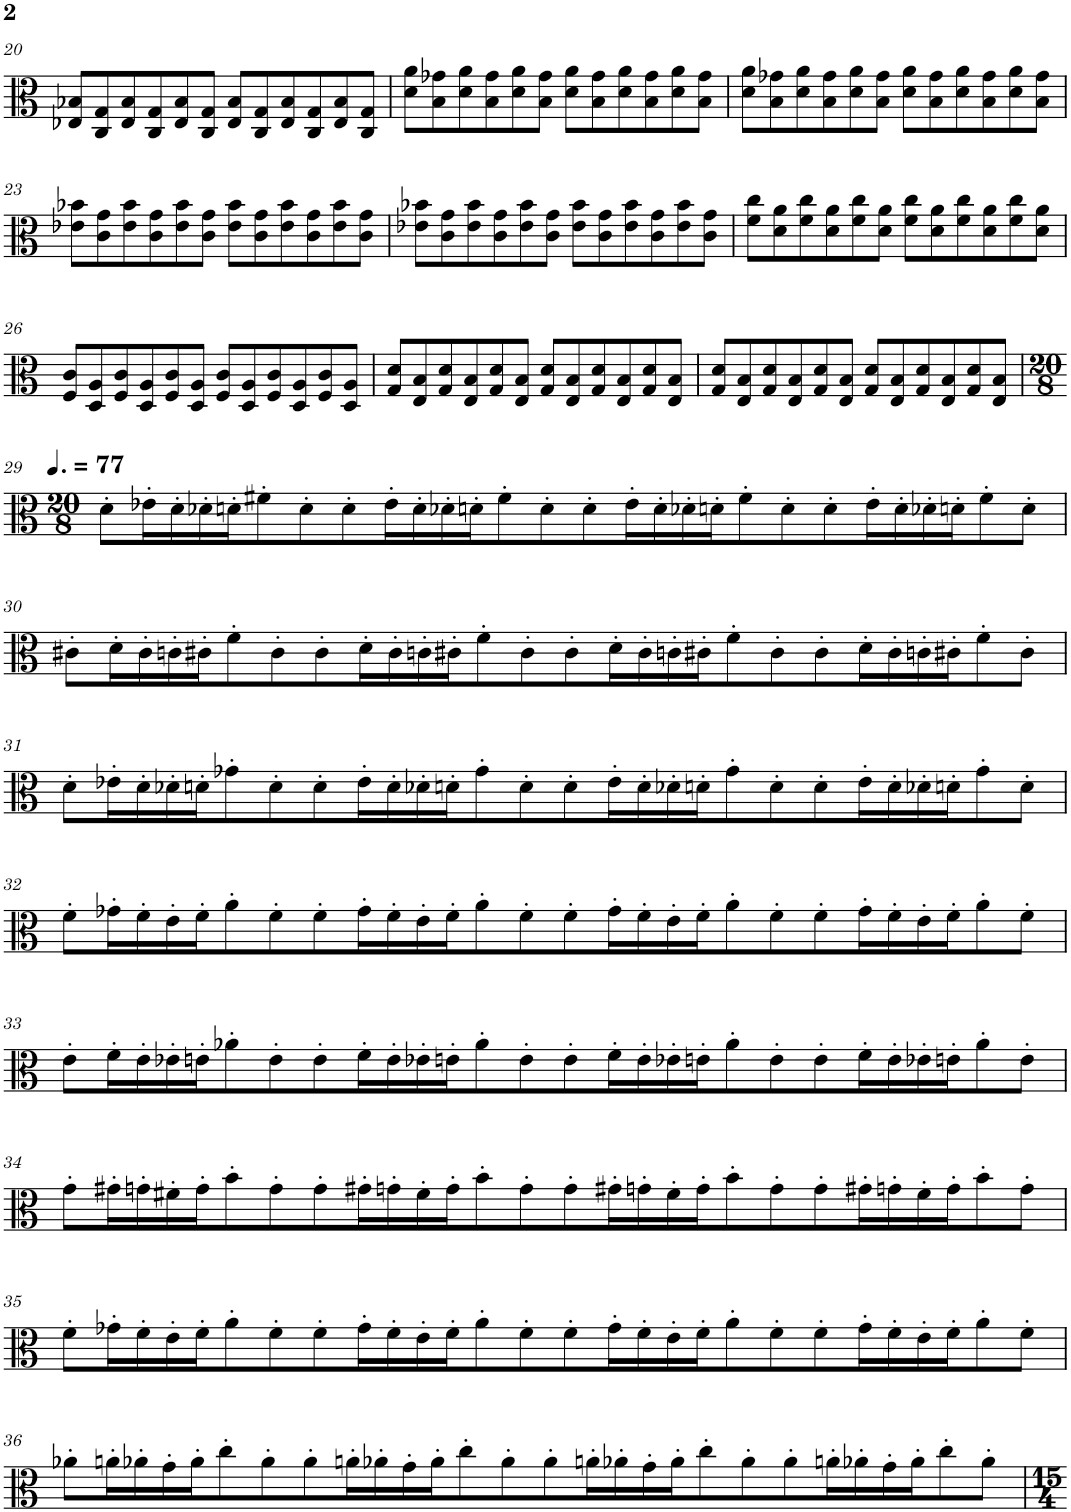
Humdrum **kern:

**kern
*part1
*staff1
*I"Viola
*I'Vla.
!!LO:PB:g=z
*clefC3
*k[]
*M6/4
=20
8E-X/ 8B-X/L
8C/ 8G/
8E-/ 8B-/
8C/ 8G/
8E-/ 8B-/
8C/ 8G/J
8E-/ 8B-/L
8C/ 8G/
8E-/ 8B-/
8C/ 8G/
8E-/ 8B-/
8C/ 8G/J
=21
8d\ 8a\L
8B\ 8g-X\
8d\ 8a\
8B\ 8g-\
8d\ 8a\
8B\ 8g-\J
8d\ 8a\L
8B\ 8g-\
8d\ 8a\
8B\ 8g-\
8d\ 8a\
8B\ 8g-\J
=22
8d\ 8a\L
8B\ 8g-X\
8d\ 8a\
8B\ 8g-\
8d\ 8a\
8B\ 8g-\J
8d\ 8a\L
8B\ 8g-\
8d\ 8a\
8B\ 8g-\
8d\ 8a\
8B\ 8g-\J
!!LO:LB:g=z
=23
8e-X\ 8b-X\L
8c\ 8g\
8e-\ 8b-\
8c\ 8g\
8e-\ 8b-\
8c\ 8g\J
8e-\ 8b-\L
8c\ 8g\
8e-\ 8b-\
8c\ 8g\
8e-\ 8b-\
8c\ 8g\J
=24
8e-X\ 8b-X\L
8c\ 8g\
8e-\ 8b-\
8c\ 8g\
8e-\ 8b-\
8c\ 8g\J
8e-\ 8b-\L
8c\ 8g\
8e-\ 8b-\
8c\ 8g\
8e-\ 8b-\
8c\ 8g\J
=25
8f\ 8cc\L
8d\ 8a\
8f\ 8cc\
8d\ 8a\
8f\ 8cc\
8d\ 8a\J
8f\ 8cc\L
8d\ 8a\
8f\ 8cc\
8d\ 8a\
8f\ 8cc\
8d\ 8a\J
!!LO:LB:g=z
=26
8F/ 8c/L
8D/ 8A/
8F/ 8c/
8D/ 8A/
8F/ 8c/
8D/ 8A/J
8F/ 8c/L
8D/ 8A/
8F/ 8c/
8D/ 8A/
8F/ 8c/
8D/ 8A/J
=27
8G/ 8d/L
8E/ 8B/
8G/ 8d/
8E/ 8B/
8G/ 8d/
8E/ 8B/J
8G/ 8d/L
8E/ 8B/
8G/ 8d/
8E/ 8B/
8G/ 8d/
8E/ 8B/J
=28
8G/ 8d/L
8E/ 8B/
8G/ 8d/
8E/ 8B/
8G/ 8d/
8E/ 8B/J
8G/ 8d/L
8E/ 8B/
8G/ 8d/
8E/ 8B/
8G/ 8d/
8E/ 8B/J
!!LO:LB:g=z
=29
*M20/8
*MM115
8d'\L
16e-X'\L
16d'\
16d-X'\
16dn'\J
8f#X'\
8d'\
8d'\
16e-'\L
16d'\
16d-X'\
16dn'\J
8f#'\
8d'\
8d'\
16e-'\L
16d'\
16d-X'\
16dn'\J
8f#'\
8d'\
8d'\
16e-'\L
16d'\
16d-X'\
16dn'\J
8f#'\
8d'\J
!!LO:LB:g=z
=30
8c#X'\L
16d'\L
16c#'\
16cn'\
16c#X'\J
8f'\
8c#'\
8c#'\
16d'\L
16c#'\
16cn'\
16c#X'\J
8f'\
8c#'\
8c#'\
16d'\L
16c#'\
16cn'\
16c#X'\J
8f'\
8c#'\
8c#'\
16d'\L
16c#'\
16cn'\
16c#X'\J
8f'\
8c#'\J
!!LO:LB:g=z
=31
8d'\L
16e-X'\L
16d'\
16d-X'\
16dn'\J
8g-X'\
8d'\
8d'\
16e-'\L
16d'\
16d-X'\
16dn'\J
8g-'\
8d'\
8d'\
16e-'\L
16d'\
16d-X'\
16dn'\J
8g-'\
8d'\
8d'\
16e-'\L
16d'\
16d-X'\
16dn'\J
8g-'\
8d'\J
!!LO:LB:g=z
=32
8f'\L
16g-X'\L
16f'\
16e'\
16f'\J
8a'\
8f'\
8f'\
16g-'\L
16f'\
16e'\
16f'\J
8a'\
8f'\
8f'\
16g-'\L
16f'\
16e'\
16f'\J
8a'\
8f'\
8f'\
16g-'\L
16f'\
16e'\
16f'\J
8a'\
8f'\J
!!LO:LB:g=z
=33
8e'\L
16f'\L
16e'\
16e-X'\
16en'\J
8a-X'\
8e'\
8e'\
16f'\L
16e'\
16e-X'\
16en'\J
8a-'\
8e'\
8e'\
16f'\L
16e'\
16e-X'\
16en'\J
8a-'\
8e'\
8e'\
16f'\L
16e'\
16e-X'\
16en'\J
8a-'\
8e'\J
!!LO:LB:g=z
=34
8g'\L
16g#X'\L
16gn'\
16f#X'\
16g'\J
8b'\
8g'\
8g'\
16g#X'\L
16gn'\
16f#'\
16g'\J
8b'\
8g'\
8g'\
16g#X'\L
16gn'\
16f#'\
16g'\J
8b'\
8g'\
8g'\
16g#X'\L
16gn'\
16f#'\
16g'\J
8b'\
8g'\J
!!LO:LB:g=z
=35
8f'\L
16g-X'\L
16f'\
16e'\
16f'\J
8a'\
8f'\
8f'\
16g-'\L
16f'\
16e'\
16f'\J
8a'\
8f'\
8f'\
16g-'\L
16f'\
16e'\
16f'\J
8a'\
8f'\
8f'\
16g-'\L
16f'\
16e'\
16f'\J
8a'\
8f'\J
!!LO:LB:g=z
=36
8a-X'\L
16an'\L
16a-X'\
16g'\
16a-'\J
8cc'\
8a-'\
8a-'\
16an'\L
16a-X'\
16g'\
16a-'\J
8cc'\
8a-'\
8a-'\
16an'\L
16a-X'\
16g'\
16a-'\J
8cc'\
8a-'\
8a-'\
16an'\L
16a-X'\
16g'\
16a-'\J
8cc'\
8a-'\J
=
*-
